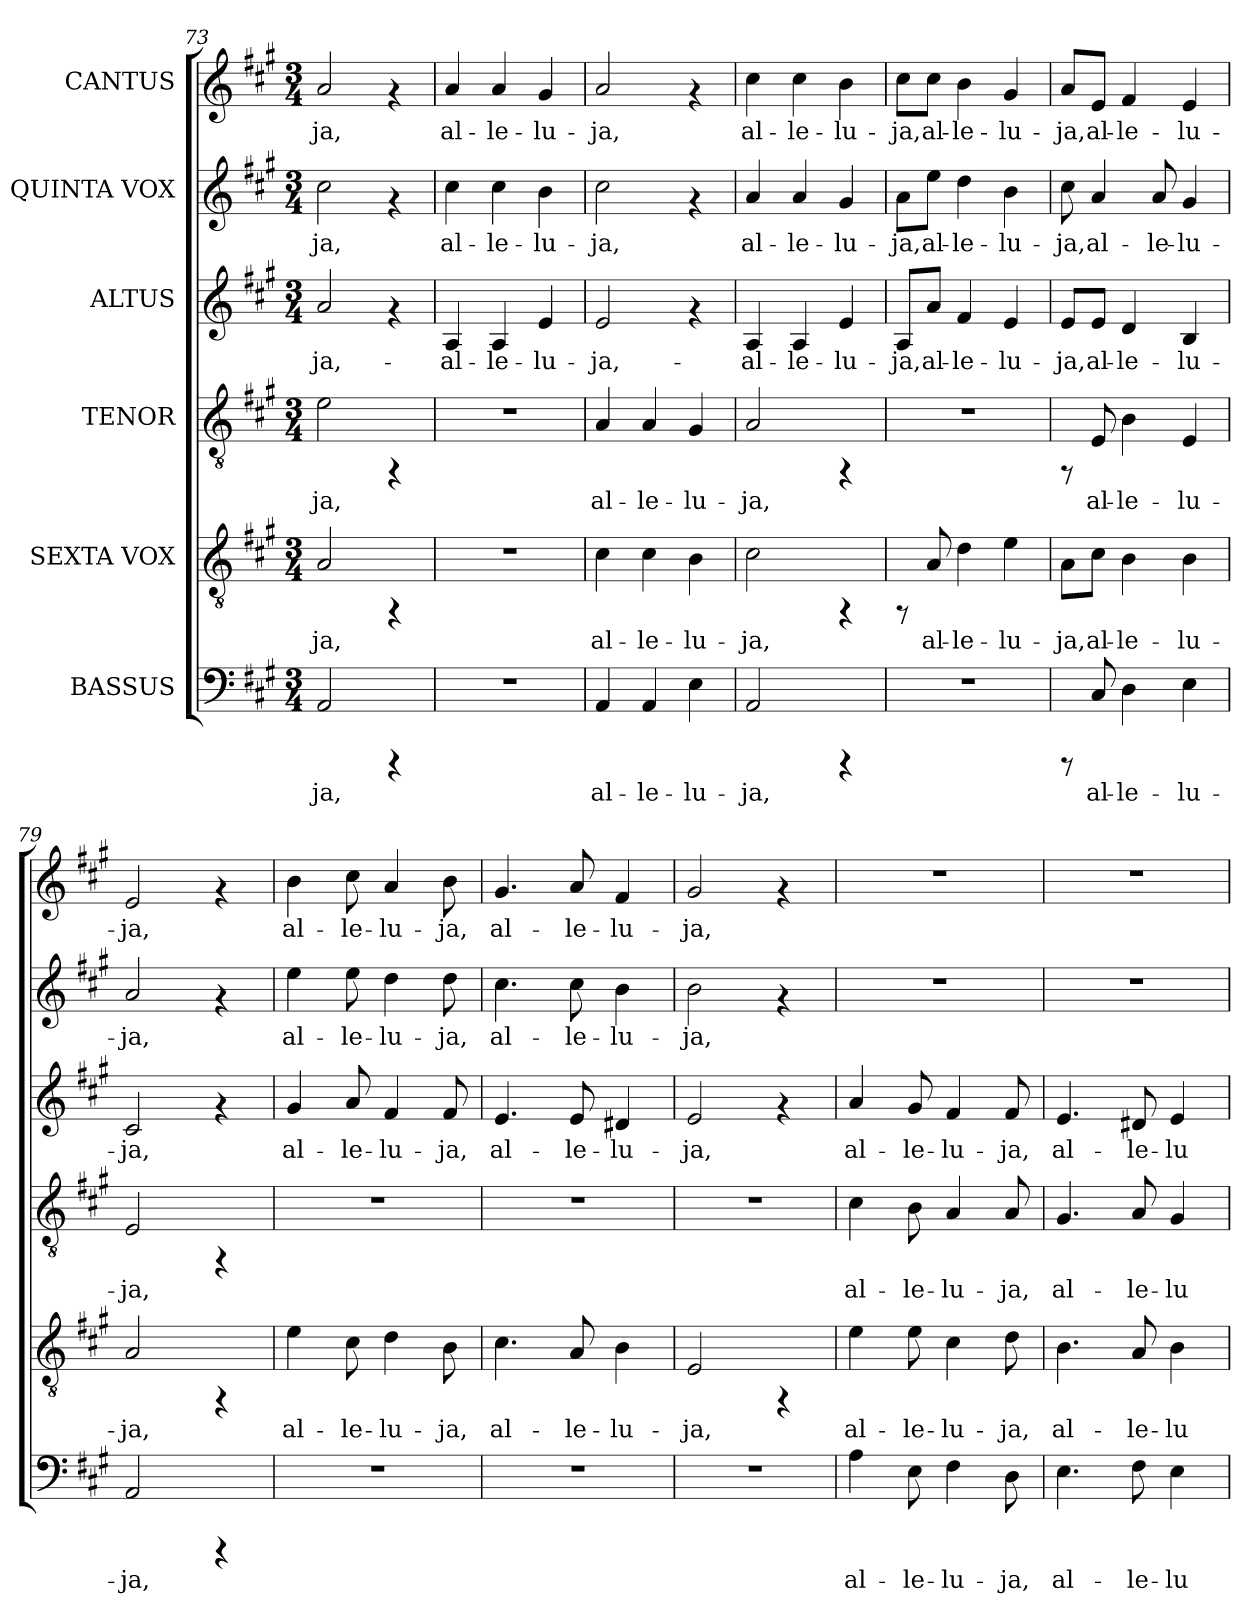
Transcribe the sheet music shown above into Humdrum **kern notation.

**kern	**text	**kern	**text	**kern	**text	**kern	**text	**kern	**text	**kern	**text
*part6	*part6	*part5	*part5	*part4	*part4	*part3	*part3	*part2	*part2	*part1	*part1
*staff6	*staff6	*staff5	*staff5	*staff4	*staff4	*staff3	*staff3	*staff2	*staff2	*staff1	*staff1
*I"BASSUS	*	*I"SEXTA VOX	*	*I"TENOR	*	*I"ALTUS	*	*I"QUINTA VOX	*	*I"CANTUS	*
!!LO:PB:g=z
*clefF4	*	*clefGv2	*	*clefGv2	*	*clefG2	*	*clefG2	*	*clefG2	*
*k[f#c#g#]	*	*k[f#c#g#]	*	*k[f#c#g#]	*	*k[f#c#g#]	*	*k[f#c#g#]	*	*k[f#c#g#]	*
*A:	*	*A:	*	*A:	*	*A:	*	*A:	*	*A:	*
*M3/4	*	*M3/4	*	*M3/4	*	*M3/4	*	*M3/4	*	*M3/4	*
=73	=73	=73	=73	=73	=73	=73	=73	=73	=73	=73	=73
!	!LO:LY:b:cj	!	!LO:LY:b:cj	!	!LO:LY:b:cj	!	!LO:LY:b:cj	!	!LO:LY:b:rj	!	!LO:LY:b:cj
2AA/	-ja,	2A/	-ja,	2e\	-ja,	2a/	-ja,-	2cc#\	-ja,	2a/	-ja,
4rCCC	.	4rFF	.	4rFF	.	4rf	.	4rf	.	4rf	.
=74	=74	=74	=74	=74	=74	=74	=74	=74	=74	=74	=74
!	!	!	!	!	!	!	!LO:LY:b:cj	!	!LO:LY:b:rj	!	!LO:LY:b:cj
2.r	.	2.r	.	2.r	.	4A/	-al-	4cc#\	al-	4a/	al-
!	!	!	!	!	!	!	!LO:LY:b:cj	!	!LO:LY:b:rj	!	!LO:LY:b:cj
.	.	.	.	.	.	4A/	-le-	4cc#\	-le-	4a/	-le-
!	!	!	!	!	!	!	!LO:LY:b:cj	!	!LO:LY:b:rj	!	!LO:LY:b:cj
.	.	.	.	.	.	4e/	-lu-	4b\	-lu-	4g#/	-lu-
=75	=75	=75	=75	=75	=75	=75	=75	=75	=75	=75	=75
!	!LO:LY:b:cj	!	!LO:LY:b:cj	!	!LO:LY:b:cj	!	!LO:LY:b:cj	!	!LO:LY:b:rj	!	!LO:LY:b:cj
4AA/	al-	4c#\	al-	4A/	al-	2e/	-ja,-	2cc#\	-ja,	2a/	-ja,
!	!LO:LY:b:cj	!	!LO:LY:b:cj	!	!LO:LY:b:cj	!	!	!	!	!	!
4AA/	-le-	4c#\	-le-	4A/	-le-	.	.	.	.	.	.
!	!LO:LY:b:cj	!	!LO:LY:b:cj	!	!LO:LY:b:cj	!	!	!	!	!	!
4E\	-lu-	4B\	-lu-	4G#/	-lu-	4rf	.	4rf	.	4rf	.
=76	=76	=76	=76	=76	=76	=76	=76	=76	=76	=76	=76
!	!LO:LY:b:cj	!	!LO:LY:b:cj	!	!LO:LY:b:cj	!	!LO:LY:b:cj	!	!LO:LY:b:rj	!	!LO:LY:b:cj
2AA/	-ja,	2c#\	-ja,	2A/	-ja,	4A/	-al-	4a/	al-	4cc#\	al-
!	!	!	!	!	!	!	!LO:LY:b:cj	!	!LO:LY:b:rj	!	!LO:LY:b:cj
.	.	.	.	.	.	4A/	-le-	4a/	-le-	4cc#\	-le-
!	!	!	!	!	!	!	!LO:LY:b:cj	!	!LO:LY:b:rj	!	!LO:LY:b:cj
4rCCC	.	4rFF	.	4rFF	.	4e/	-lu-	4g#/	-lu-	4b\	-lu-
=77	=77	=77	=77	=77	=77	=77	=77	=77	=77	=77	=77
!	!	!	!	!	!	!	!LO:LY:b:cj	!	!LO:LY:b:rj	!	!LO:LY:b:cj
2.r	.	8rFF	.	2.r	.	8A/L	-ja,	8a\L	-ja,	8cc#\L	-ja,
!	!	!	!LO:LY:b:cj	!	!	!	!LO:LY:b:cj	!	!LO:LY:b:rj	!	!LO:LY:b:cj
.	.	8A/	al-	.	.	8a/J	al-	8ee\J	al-	8cc#\J	al-
!	!	!	!LO:LY:b:cj	!	!	!	!LO:LY:b:cj	!	!LO:LY:b:rj	!	!LO:LY:b:cj
.	.	4d\	-le-	.	.	4f#/	-le-	4dd\	-le-	4b\	-le-
!	!	!	!LO:LY:b:cj	!	!	!	!LO:LY:b:cj	!	!LO:LY:b:rj	!	!LO:LY:b:cj
.	.	4e\	-lu-	.	.	4e/	-lu-	4b\	-lu-	4g#/	-lu-
=78	=78	=78	=78	=78	=78	=78	=78	=78	=78	=78	=78
!	!	!	!LO:LY:b:cj	!	!	!	!LO:LY:b:cj	!	!LO:LY:b:rj	!	!LO:LY:b:cj
8rCCC	.	8A\L	-ja,	8rFF	.	8e/L	-ja,	8cc#\	-ja,	8a/L	-ja,
!	!LO:LY:b:cj	!	!LO:LY:b:cj	!	!LO:LY:b:cj	!	!LO:LY:b:cj	!	!LO:LY:b:rj	!	!LO:LY:b:cj
8C#/	al-	8c#\J	al-	8E/	al-	8e/J	al-	4a/	al-	8e/J	al-
!	!LO:LY:b:cj	!	!LO:LY:b:cj	!	!LO:LY:b:cj	!	!LO:LY:b:cj	!	!	!	!LO:LY:b:cj
4D\	-le-	4B\	-le-	4B\	-le-	4d/	-le-	.	.	4f#/	-le-
!	!	!	!	!	!	!	!	!	!LO:LY:b:rj	!	!
.	.	.	.	.	.	.	.	8a/	-le-	.	.
!	!LO:LY:b:cj	!	!LO:LY:b:cj	!	!LO:LY:b:cj	!	!LO:LY:b:cj	!	!LO:LY:b:rj	!	!LO:LY:b:cj
4E\	-lu-	4B\	-lu-	4E/	-lu-	4B/	-lu-	4g#/	-lu-	4e/	-lu-
=79	=79	=79	=79	=79	=79	=79	=79	=79	=79	=79	=79
!	!LO:LY:b:cj	!	!LO:LY:b:cj	!	!LO:LY:b:cj	!	!LO:LY:b:cj	!	!LO:LY:b:rj	!	!LO:LY:b:cj
2AA/	-ja,	2A/	-ja,	2E/	-ja,	2c#/	-ja,	2a/	-ja,	2e/	-ja,
4rCCC	.	4rFF	.	4rFF	.	4rf	.	4rf	.	4rf	.
=80	=80	=80	=80	=80	=80	=80	=80	=80	=80	=80	=80
!	!	!	!LO:LY:b:cj	!	!	!	!LO:LY:b:cj	!	!LO:LY:b:rj	!	!LO:LY:b:cj
2.r	.	4e\	al-	2.r	.	4g#/	al-	4ee\	al-	4b\	al-
!	!	!	!LO:LY:b:cj	!	!	!	!LO:LY:b:cj	!	!LO:LY:b:rj	!	!LO:LY:b:cj
.	.	8c#\	-le-	.	.	8a/	-le-	8ee\	-le-	8cc#\	-le-
!	!	!	!LO:LY:b:cj	!	!	!	!LO:LY:b:cj	!	!LO:LY:b:rj	!	!LO:LY:b:cj
.	.	4d\	-lu-	.	.	4f#/	-lu-	4dd\	-lu-	4a/	-lu-
!	!	!	!LO:LY:b:cj	!	!	!	!LO:LY:b:cj	!	!LO:LY:b:rj	!	!LO:LY:b:cj
.	.	8B\	-ja,	.	.	8f#/	-ja,	8dd\	-ja,	8b\	-ja,
!!LO:PB:g=z
=81	=81	=81	=81	=81	=81	=81	=81	=81	=81	=81	=81
!	!	!	!LO:LY:b:cj	!	!	!	!LO:LY:b:cj	!	!LO:LY:b:rj	!	!LO:LY:b:cj
2.r	.	4.c#\	al-	2.r	.	4.e/	al-	4.cc#\	al-	4.g#/	al-
!	!	!	!LO:LY:b:cj	!	!	!	!LO:LY:b:cj	!	!LO:LY:b:rj	!	!LO:LY:b:cj
.	.	8A/	-le-	.	.	8e/	-le-	8cc#\	-le-	8a/	-le-
!	!	!	!LO:LY:b:cj	!	!	!	!LO:LY:b:cj	!	!LO:LY:b:rj	!	!LO:LY:b:cj
.	.	4B\	-lu-	.	.	4d#X/	-lu-	4b\	-lu-	4f#/	-lu-
=82	=82	=82	=82	=82	=82	=82	=82	=82	=82	=82	=82
!	!	!	!LO:LY:b:cj	!	!	!	!LO:LY:b:cj	!	!LO:LY:b:rj	!	!LO:LY:b:cj
2.r	.	2E/	-ja,	2.r	.	2e/	-ja,	2b\	-ja,	2g#/	-ja,
.	.	4rFF	.	.	.	4rf	.	4rf	.	4rf	.
=83	=83	=83	=83	=83	=83	=83	=83	=83	=83	=83	=83
!	!LO:LY:b:cj	!	!LO:LY:b:cj	!	!LO:LY:b:cj	!	!LO:LY:b:cj	!	!	!	!
4A\	al-	4e\	al-	4c#\	al-	4a/	al-	2.r	.	2.r	.
!	!LO:LY:b:cj	!	!LO:LY:b:cj	!	!LO:LY:b:cj	!	!LO:LY:b:cj	!	!	!	!
8E\	-le-	8e\	-le-	8B\	-le-	8g#/	-le-	.	.	.	.
!	!LO:LY:b:cj	!	!LO:LY:b:cj	!	!LO:LY:b:cj	!	!LO:LY:b:cj	!	!	!	!
4F#\	-lu-	4c#\	-lu-	4A/	-lu-	4f#/	-lu-	.	.	.	.
!	!LO:LY:b:cj	!	!LO:LY:b:cj	!	!LO:LY:b:cj	!	!LO:LY:b:cj	!	!	!	!
8D\	-ja,	8d\	-ja,	8A/	-ja,	8f#/	-ja,	.	.	.	.
=84	=84	=84	=84	=84	=84	=84	=84	=84	=84	=84	=84
!	!LO:LY:b:cj	!	!LO:LY:b:cj	!	!LO:LY:b:cj	!	!LO:LY:b:cj	!	!	!	!
4.E\	al-	4.B\	al-	4.G#/	al-	4.e/	al-	2.r	.	2.r	.
!	!LO:LY:b:cj	!	!LO:LY:b:cj	!	!LO:LY:b:cj	!	!LO:LY:b:cj	!	!	!	!
8F#\	-le-	8A/	-le-	8A/	-le-	8d#X/	-le-	.	.	.	.
!	!LO:LY:b:cj	!	!LO:LY:b:cj	!	!LO:LY:b:cj	!	!LO:LY:b:cj	!	!	!	!
4E\	-lu-	4B\	-lu-	4G#/	-lu-	4e/	-lu-	.	.	.	.
=	=	=	=	=	=	=	=	=	=	=	=
*-	*-	*-	*-	*-	*-	*-	*-	*-	*-	*-	*-
